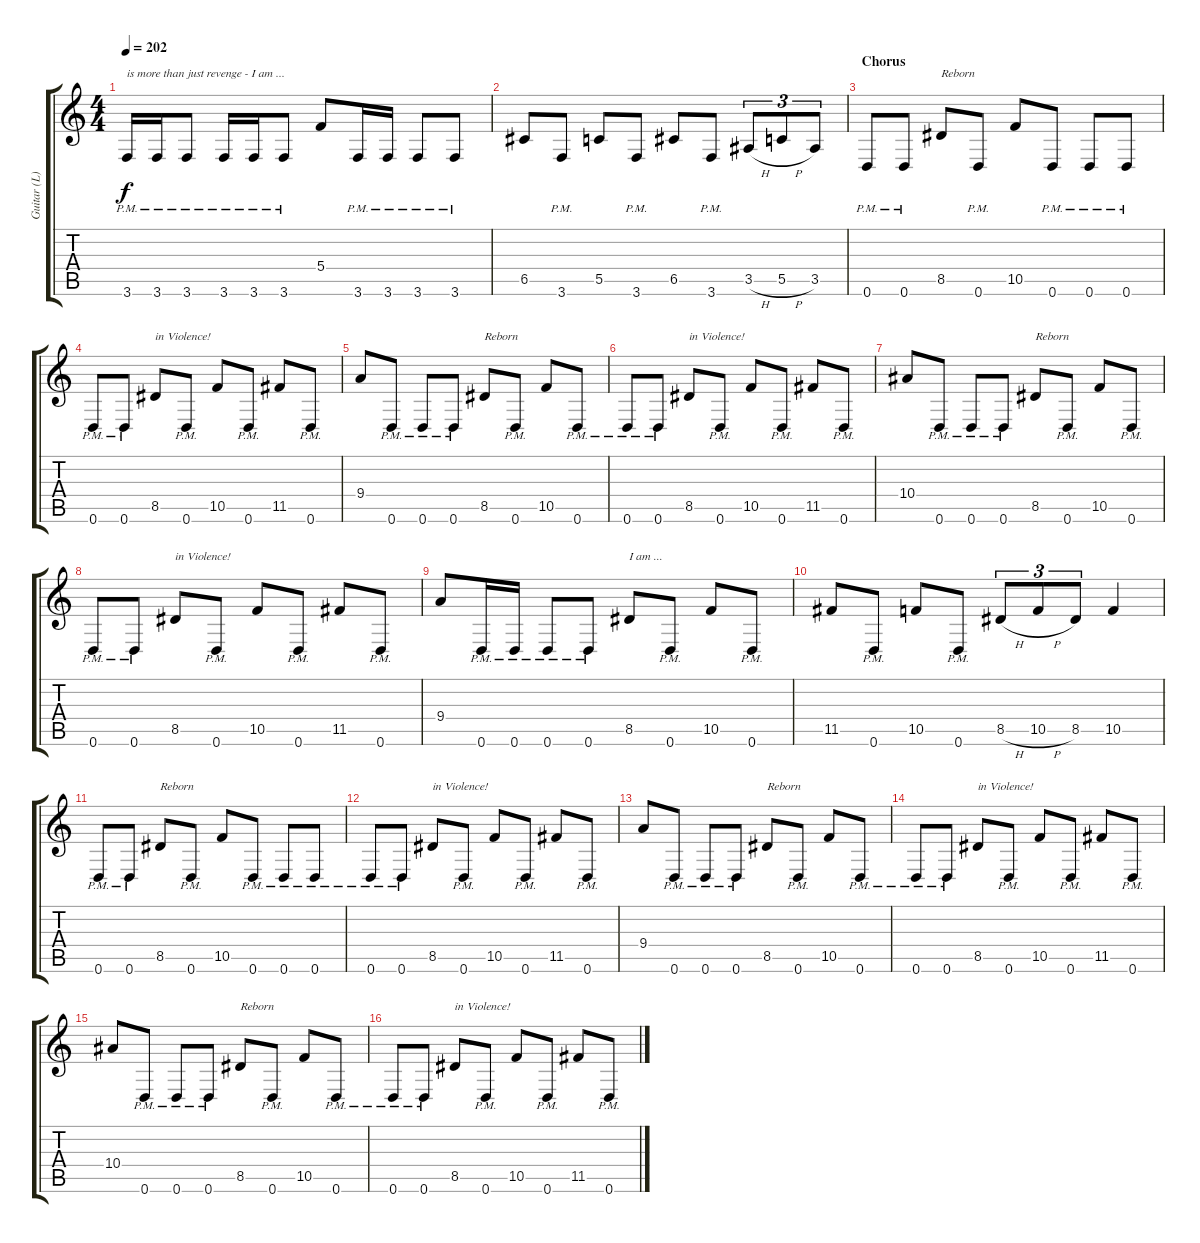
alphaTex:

\track ("Guitar (L)" "Guitar (L)") {instrument distortionguitar}
\staff {score tabs}
\tuning (D4 A3 F3 C3 G2 D2) {hide}
\ts (4 4)
\tempo 202
\clef g2
\ks c
3.6{pm}.16{txt "is more than just revenge - I am ..." dy f} 3.6{pm}.16 3.6{pm}.8 3.6{pm}.16 3.6{pm}.16 3.6{pm}.8 5.4.8 3.6{pm}.16 3.6{pm}.16 3.6{pm}.8 3.6{pm}.8 |
6.5.8 3.6{pm}.8 5.5.8 3.6{pm}.8 6.5.8 3.6{pm}.8 3.5{h}.8{tu (3 2)} 5.5{h}.8{tu (3 2)} 3.5.8{tu (3 2)} |
\section ("" "Chorus")
0.6{pm}.8 0.6{pm}.8 8.5.8{txt "Reborn"} 0.6{pm}.8 10.5.8 0.6{pm}.8 0.6{pm}.8 0.6{pm}.8 |
0.6{pm}.8 0.6{pm}.8 8.5.8{txt "in Violence!"} 0.6{pm}.8 10.5.8 0.6{pm}.8 11.5.8 0.6{pm}.8 |
9.4.8 0.6{pm}.8 0.6{pm}.8 0.6{pm}.8 8.5.8{txt "Reborn"} 0.6{pm}.8 10.5.8 0.6{pm}.8 |
0.6{pm}.8 0.6{pm}.8 8.5.8{txt "in Violence!"} 0.6{pm}.8 10.5.8 0.6{pm}.8 11.5.8 0.6{pm}.8 |
10.4.8 0.6{pm}.8 0.6{pm}.8 0.6{pm}.8 8.5.8{txt "Reborn"} 0.6{pm}.8 10.5.8 0.6{pm}.8 |
0.6{pm}.8 0.6{pm}.8 8.5.8{txt "in Violence!"} 0.6{pm}.8 10.5.8 0.6{pm}.8 11.5.8 0.6{pm}.8 |
9.4.8 0.6{pm}.16 0.6{pm}.16 0.6{pm}.8 0.6{pm}.8 8.5.8{txt "I am ..."} 0.6{pm}.8 10.5.8 0.6{pm}.8 |
11.5.8 0.6{pm}.8 10.5.8 0.6{pm}.8 8.5{h}.8{tu (3 2)} 10.5{h}.8{tu (3 2)} 8.5.8{tu (3 2)} 10.5.4 |
0.6{pm}.8 0.6{pm}.8 8.5.8{txt "Reborn"} 0.6{pm}.8 10.5.8 0.6{pm}.8 0.6{pm}.8 0.6{pm}.8 |
0.6{pm}.8 0.6{pm}.8 8.5.8{txt "in Violence!"} 0.6{pm}.8 10.5.8 0.6{pm}.8 11.5.8 0.6{pm}.8 |
9.4.8 0.6{pm}.8 0.6{pm}.8 0.6{pm}.8 8.5.8{txt "Reborn"} 0.6{pm}.8 10.5.8 0.6{pm}.8 |
0.6{pm}.8 0.6{pm}.8 8.5.8{txt "in Violence!"} 0.6{pm}.8 10.5.8 0.6{pm}.8 11.5.8 0.6{pm}.8 |
10.4.8 0.6{pm}.8 0.6{pm}.8 0.6{pm}.8 8.5.8{txt "Reborn"} 0.6{pm}.8 10.5.8 0.6{pm}.8 |
0.6{pm}.8 0.6{pm}.8 8.5.8{txt "in Violence!"} 0.6{pm}.8 10.5.8 0.6{pm}.8 11.5.8 0.6{pm}.8
